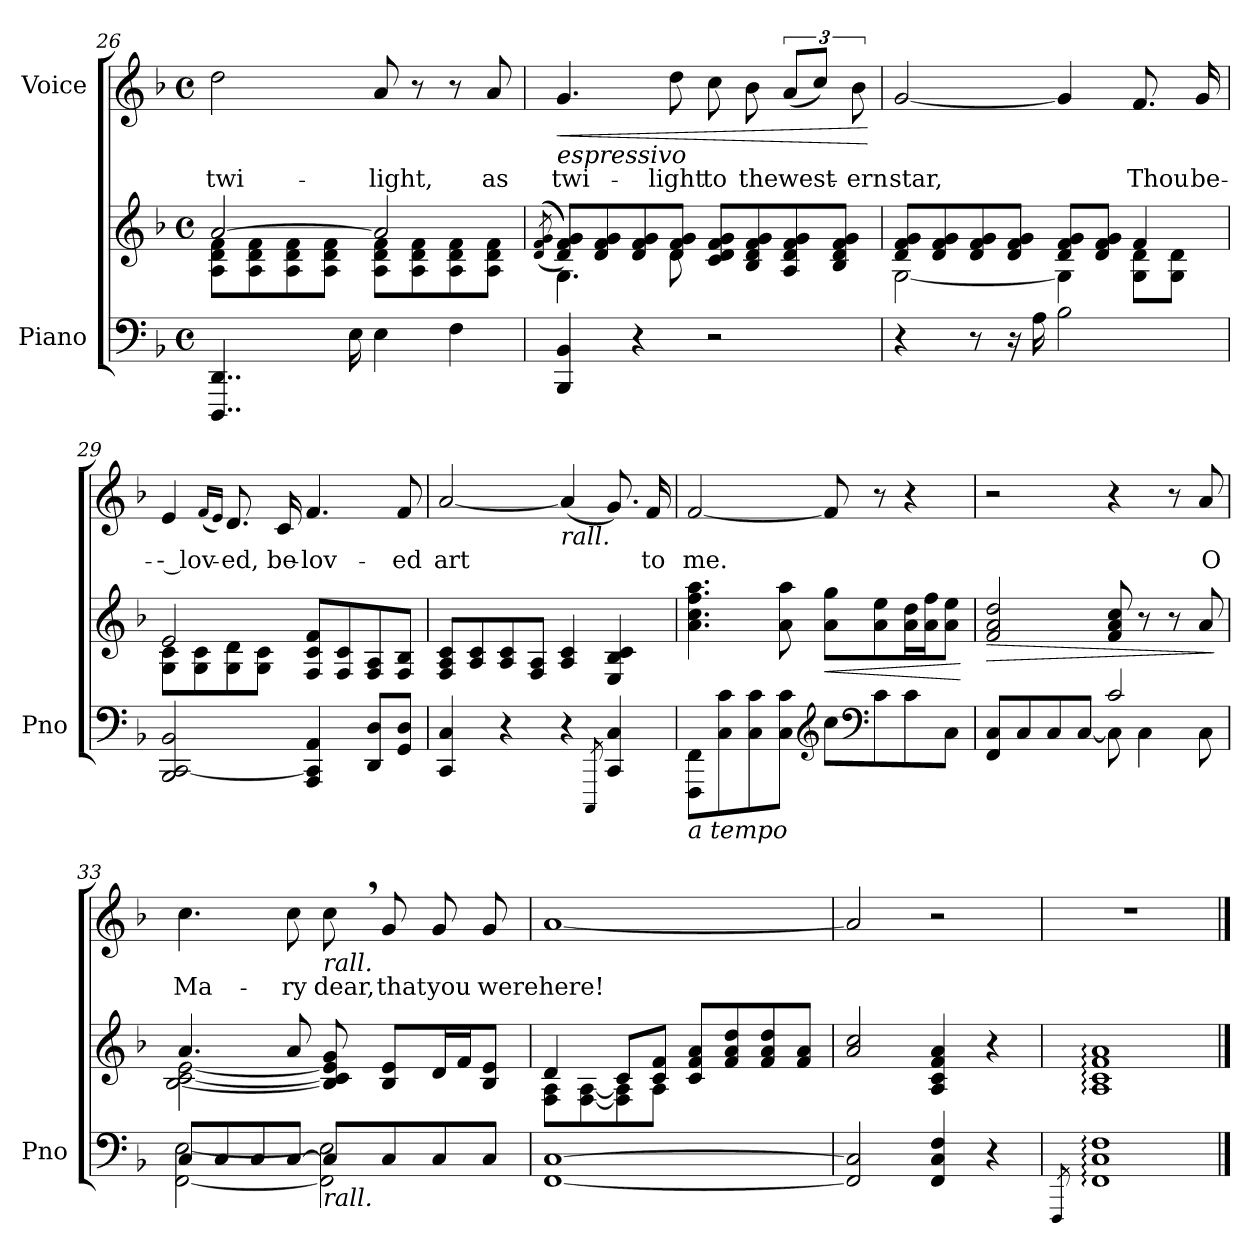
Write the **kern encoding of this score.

**kern	**kern	**dynam	**kern	**text	**dynam
*part2	*part2	*part2	*part1	*part1	*part1
*staff3	*staff2	*staff2/3	*staff1	*staff1	*staff1
*I"Piano	*	*	*I"Voice	*	*
*I'Pno	*	*	*	*	*
*clefF4	*clefG2	*	*clefG2	*	*
*k[b-]	*k[b-]	*	*k[b-]	*	*
*M4/4	*M4/4	*	*M4/4	*	*
*met(c)	*met(c)	*	*met(c)	*	*
=26	=26	=26	=26	=26	=26
*	*^	*	*	*	*
!	!	!	!	!	!LO:LY:b	!
4..DDD/ 4..DD/	[2a/	8A\ 8d\ 8f\L	.	2dd\	twi-	.
.	.	8A\ 8d\ 8f\	.	.	.	.
.	.	8A\ 8d\ 8f\	.	.	.	.
.	.	8A\ 8d\ 8f\J	.	.	.	.
16E\	.	.	.	.	.	.
!	!	!	!	!	!LO:LY:b	!
4E\	2a/]	8A\ 8d\ 8f\L	.	8a/	-light,	.
.	.	8A\ 8d\ 8f\	.	8r	.	.
4F\	.	8A\ 8d\ 8f\	.	8r	.	.
!	!	!	!	!	!LO:LY:b	!
.	.	8A\ 8d\ 8f\J	.	8a/	as	.
!!LO:PB:g=z
=27	=27	=27	=27	=27	=27	=27
.	((<(>8qd/ 8qf/ 8qg/	.	.	.	.	.
!	!	!	!	!LO:TX:b:i:t=espressivo	!	!
!	!	!	!	!	!LO:LY:b	!LO:HP:b
4BBB-/ 4BB-/	8d/ 8f/ 8g/L)))	4.G\	.	4.g/	twi-	<
.	8d/ 8f/ 8g/	.	.	.	.	.
4r	8d/ 8f/ 8g/	.	.	.	.	.
!	!	!	!	!	!LO:LY:b	!
.	8d/ 8f/ 8g/J	8d\	.	8dd\	-light	.
!	!	!	!	!	!LO:LY:b	!
2r	8c/ 8d/ 8f/ 8g/L	2ryy	.	8cc\	to	.
!	!	!	!	!	!LO:LY:b	!
.	8B-/ 8d/ 8f/ 8g/	.	.	8b-\	the	.
!	!	!	!	!	!LO:LY:b	!
.	8A/ 8d/ 8f/ 8g/	.	.	(12a/L	west-	.
.	.	.	.	12cc/J)	.	.
.	8B-/ 8d/ 8f/ 8g/J	.	.	.	.	.
!	!	!	!	!	!LO:LY:b	!
.	.	.	.	12b-\	-ern	.
*	*v	*v	*	*	*	*
.	.	.	.	.	[
=28	=28	=28	=28	=28	=28
*	*^	*	*	*	*
!	!	!	!	!	!LO:LY:b	!
4r	8d/ 8f/ 8g/L	[2G\	.	[2g/	star,	.
.	8d/ 8f/ 8g/	.	.	.	.	.
8r	8d/ 8f/ 8g/	.	.	.	.	.
16r	8d/ 8f/ 8g/J	.	.	.	.	.
16A\	.	.	.	.	.	.
2B-\	8d/ 8f/ 8g/L	4G\]	.	4g/]	.	.
.	8d/ 8f/ 8g/J	.	.	.	.	.
!	!	!	!	!	!LO:LY:b	!
.	4f/	8G\ 8d\L	.	8.f/	Thou	.
.	.	8G\ 8d\J	.	.	.	.
!	!	!	!	!	!LO:LY:b	!
.	.	.	.	16g/	be-	.
!!LO:LB:g=z
=29	=29	=29	=29	=29	=29	=29
!	!	!	!	!	!LO:LY:b	!
2BBB-/ [<2CC/ 2BB-/	2e/	8G\ 8c\L	.	4e/	-- lov-	.
.	.	8G\ 8c\	.	.	.	.
.	.	.	.	(16qf/LL	.	.
.	.	.	.	16qe/JJ)	.	.
!	!	!	!	!	!LO:LY:b	!
.	.	8G\ 8d\	.	8.d/	-ed,	.
.	.	8G\ 8c\J	.	.	.	.
!	!	!	!	!	!LO:LY:b	!
.	.	.	.	16c/	be-	.
!	!	!	!	!	!LO:LY:b	!
4AAA/ 4CC/] 4AA/	8F/ 8c/ 8f/L	2ryy	.	4.f/	-lov-	.
.	8F/ 8c/	.	.	.	.	.
8DD/ 8D/L	8F/ 8A/	.	.	.	.	.
!	!	!	!	!	!LO:LY:b	!
8GG/ 8D/J	8F/ 8B-/J	.	.	8f/	-ed	.
*	*v	*v	*	*	*	*
=30	=30	=30	=30	=30	=30
!	!	!	!	!LO:LY:b	!
4CC/ 4C/	8F/ 8A/ 8c/L	.	[2a/	art	.
.	8A/ 8c/	.	.	.	.
4r	8A/ 8c/	.	.	.	.
.	8F/ 8A/J	.	.	.	.
!	!	!	!LO:TX:b:i:t=rall.	!	!
4r	4A/ 4c/	.	(4a/]	.	.
8qCCC/	.	.	.	.	.
4CC/ 4C/	4E/ 4B-/ 4c/	.	8.g/)	.	.
!	!	!	!	!LO:LY:b	!
.	.	.	16f/	to	.
!!LO:LB:g=z
=31	=31	=31	=31	=31	=31
!LO:TX:b:i:t=a tempo	!	!	!	!	!
!	!	!	!	!LO:LY:b	!
8FFF\ 8FF\L	4.a\ 4.cc\ 4.ff\ 4.aa\	.	[2f/	me.	.
8C\ 8c\	.	.	.	.	.
8C\ 8c\	.	.	.	.	.
8C\ 8c\J	8a\ 8aa\	.	.	.	.
*clefG2	*	*	*	*	*
!	!	!LO:HP:b	!	!	!
8cc\L	8a\ 8gg\L	<	8f/]	.	.
*clefF4	*	*	*	*	*
8c\	8a\ 8ee\	.	8r	.	.
8c\	16a\ 16dd\L	.	4r	.	.
.	16a\ 16ff\J	.	.	.	.
8C\J	8a\ 8ee\J	.	.	.	.
.	.	[	.	.	.
=32	=32	=32	=32	=32	=32
*^	*	*	*	*	*
!	!	!	!LO:HP:b	!	!	!
8FF/ 8C/L	2ryy	2f/ 2a/ 2dd/	>	2r	.	.
8C/	.	.	.	.	.	.
8C/	.	.	.	.	.	.
[<8C/J	.	.	.	.	.	.
8C\]	2c/	8f/ 8a/ 8cc/	.	4r	.	.
4C\	.	8r	.	.	.	.
.	.	8r	.	8r	.	.
!	!	!	!	!	!LO:LY:b	!
8C\	.	8a/	.	8a/	O	.
*v	*v	*	*	*	*	*
.	.	]	.	.	.
!!LO:LB:g=z
=33	=33	=33	=33	=33	=33
*^	*^	*	*	*	*
!	!	!	!	!	!	!LO:LY:b	!
8C/L	[2FF\ [>2E\	4.a/	[2B-\ [2c\ [2e\	.	4.cc\	Ma-	.
8C/	.	.	.	.	.	.	.
8C/	.	.	.	.	.	.	.
!	!	!	!	!	!	!LO:LY:b	!
[<8C/J	.	8a/	.	.	8cc\	-ry	.
!	!	!	!	!	!LO:TX:b:i:t=rall.	!	!
!LO:TX:b:i:t=rall.	!	!	!	!	!	!	!
!	!	!	!	!	!	!LO:LY:b	!
8C/L]	2FF\] 2E\]	8B-/] 8c/] 8e/] 8g/	2ryy	.	8cc,\	dear,	.
!	!	!	!	!	!	!LO:LY:b	!
8C/	.	8B-/ 8e/L	.	.	8g/	that	.
!	!	!	!	!	!	!LO:LY:b	!
8C/	.	16d/L	.	.	8g/	you	.
.	.	16f/J	.	.	.	.	.
!	!	!	!	!	!	!LO:LY:b	!
8C/J	.	8B-/ 8e/J	.	.	8g/	were	.
*v	*v	*	*	*	*	*	*
=34	=34	=34	=34	=34	=34	=34
!	!	!	!	!	!LO:LY:b	!
[1FF [1C	4d/	8F\ 8A\L	.	[<1a	here!	.
.	.	[8F\ [8A\	.	.	.	.
.	8c/L	8F\] 8A\]	.	.	.	.
.	8c/ 8f/J	8A\J	.	.	.	.
.	8c/ 8f/ 8a/L	2ryy	.	.	.	.
.	8f/ 8a/ 8dd/	.	.	.	.	.
.	8f/ 8a/ 8dd/	.	.	.	.	.
.	8f/ 8a/J	.	.	.	.	.
*	*v	*v	*	*	*	*
=35	=35	=35	=35	=35	=35
2FF/] 2C/]	2a/ 2cc/	.	2a/]	.	.
4FF/ 4C/ 4F/	4A/ 4c/ 4f/ 4a/	.	2r	.	.
4r	4r	.	.	.	.
=36	=36	=36	=36	=36	=36
8qFFF/	.	.	.	.	.
1FF: 1C: 1F:	1A: 1c: 1f: 1a:	.	1r	.	.
==	==	==	==	==	==
*-	*-	*-	*-	*-	*-
